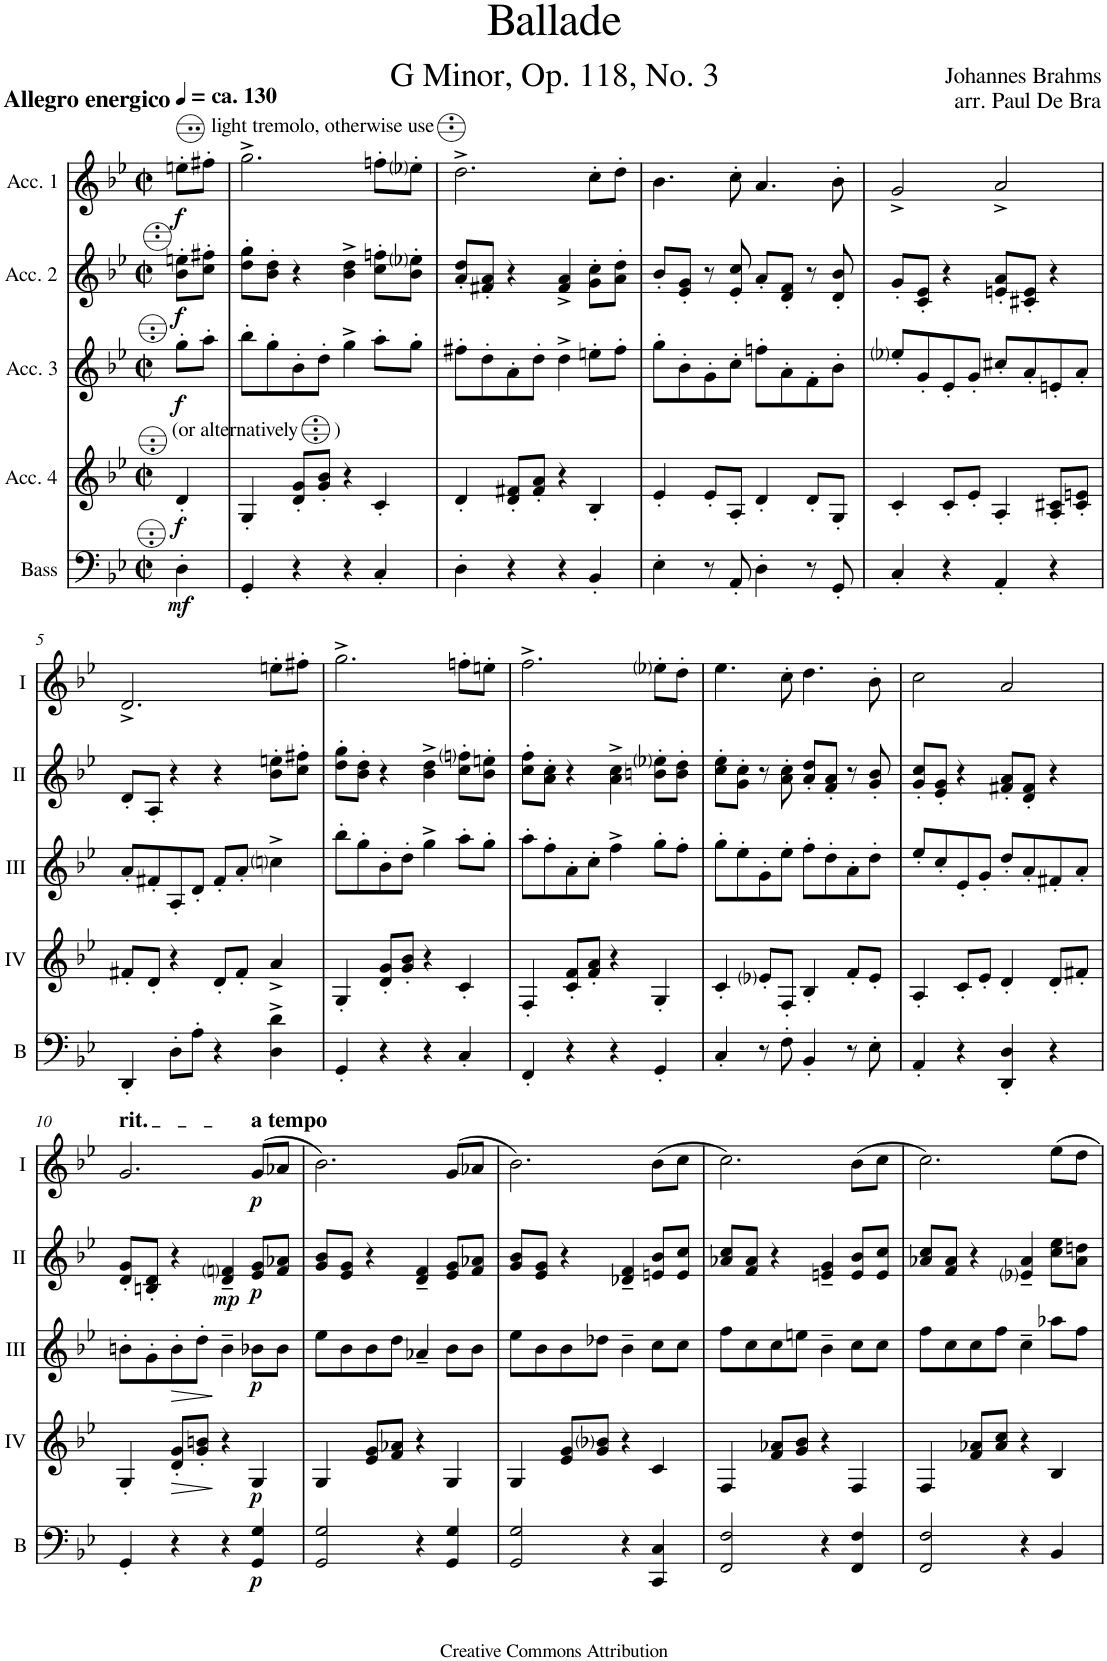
**kern	**dynam	**kern	**dynam	**kern	**dynam	**kern	**dynam	**kern	**dynam
*part5	*part5	*part4	*part4	*part3	*part3	*part2	*part2	*part1	*part1
*staff5	*staff5	*staff4	*staff4	*staff3	*staff3	*staff2	*staff2	*staff1	*staff1
*I"Bass	*	*I"Acc. 4	*	*I"Acc. 3	*	*I"Acc. 2	*	*I"Acc. 1	*
*I'B	*	*	*	*	*	*	*	*	*
*clefF4	*	*clefG2	*	*clefG2	*	*clefG2	*	*clefG2	*
*Trd7c12	*	*Trd7c12	*	*Trd7c12	*	*	*	*	*
*k[b-e-]	*	*k[b-e-]	*	*k[b-e-]	*	*k[b-e-]	*	*k[b-e-]	*
*M2/2	*	*M2/2	*	*M2/2	*	*M2/2	*	*M2/2	*
*met(c|)	*	*met(c|)	*	*met(c|)	*	*met(c|)	*	*met(c|)	*
=	=	=	=	=	=	=	=	=	=
!	!	!	!	!	!	!	!	!LO:TX:a:B:t=ca. 130	!
!	!	!	!	!	!	!	!	!LO:TX:a:t=light tremolo, otherwise use	!
!	!	!	!	!	!	!	!	!LO:TX:a:B:t=Allegro energico	!
!	!	!LO:TX:a:t=(or alternatively       )	!	!	!	!	!	!	!
!	!LO:DY:b	!	!LO:DY:b	!	!LO:DY:b	!	!LO:DY:b	!	!LO:DY:b
4D'\	mf	4d'/	f	8gg'\L	f	8b-\' 8een\'L	f	8een'\L	f
.	.	.	.	8aa'\J	.	8cc\' 8ff#X\'J	.	8ff#X'\J	.
=1	=1	=1	=1	=1	=1	=1	=1	=1	=1
4GG'/	.	4G'/	.	8bb-'\L	.	8dd\' 8gg\'L	.	2.gg^\	.
.	.	.	.	8gg'\	.	8b-\' 8dd\'J	.	.	.
4r	.	8d/' 8g/'L	.	8b-'\	.	4r	.	.	.
.	.	8g/' 8b-/'J	.	8dd'\J	.	.	.	.	.
4r	.	4r	.	4gg^\	.	4b-\^ 4dd\^	.	.	.
4C'/	.	4c'/	.	8aa'\L	.	8cc\' 8ffn\'L	.	8ffn'\L	.
.	.	.	.	8gg'\J	.	8b-\' 8ee-i\'J	.	8ee-i'\J	.
=2	=2	=2	=2	=2	=2	=2	=2	=2	=2
4D'\	.	4d'/	.	8ff#X'\L	.	8a/' 8dd/'L	.	2.dd^\	.
.	.	.	.	8dd'\	.	8f#X/' 8a/'J	.	.	.
4r	.	8d/' 8f#X/'L	.	8a'\	.	4r	.	.	.
.	.	8f#/' 8a/'J	.	8dd'\J	.	.	.	.	.
4r	.	4r	.	4dd^\	.	4f#/^ 4a/^	.	.	.
4BB-'/	.	4B-'/	.	8een'\L	.	8g\' 8cc\'L	.	8cc'\L	.
.	.	.	.	8ff#'\J	.	8a\' 8dd\'J	.	8dd'\J	.
=3	=3	=3	=3	=3	=3	=3	=3	=3	=3
4E-'\	.	4e-'/	.	8gg'\L	.	8b-'/L	.	4.b-\	.
.	.	.	.	8b-'\	.	8e-/' 8g/'J	.	.	.
8r	.	8e-'/L	.	8g'\	.	8r	.	.	.
8AA'/	.	8A'/J	.	8cc'\J	.	8e-/' 8cc/'	.	8cc'\	.
4D'\	.	4d'/	.	8ffn'\L	.	8a'/L	.	4.a/	.
.	.	.	.	8a'\	.	8d/' 8f/'J	.	.	.
8r	.	8d'/L	.	8f'\	.	8r	.	.	.
8GG'/	.	8G'/J	.	8b-'\J	.	8d/' 8b-/'	.	8b-'\	.
=4	=4	=4	=4	=4	=4	=4	=4	=4	=4
4C'/	.	4c'/	.	8ee-i'/L	.	8g'/L	.	2g^/	.
.	.	.	.	8g'/	.	8c/' 8e-/'J	.	.	.
4r	.	8c'/L	.	8e-'/	.	4r	.	.	.
.	.	8e-'/J	.	8g'/J	.	.	.	.	.
4AA'/	.	4A'/	.	8cc#X'/L	.	8en/' 8a/'L	.	2a^/	.
.	.	.	.	8a'/	.	8c#X/' 8e/'J	.	.	.
4r	.	8A/' 8c#X/'L	.	8en'/	.	4r	.	.	.
.	.	8c#/' 8en/'J	.	8a'/J	.	.	.	.	.
!!LO:LB:g=z
=5	=5	=5	=5	=5	=5	=5	=5	=5	=5
4DD'/	.	8f#X'/L	.	8a'/L	.	8d'/L	.	2.d^/	.
.	.	8d'/J	.	8f#X'/	.	8A'/J	.	.	.
8D'\L	.	4r	.	8A'/	.	4r	.	.	.
8A'\J	.	.	.	8d'/J	.	.	.	.	.
4r	.	8d'/L	.	8f#'/L	.	4r	.	.	.
.	.	8f#'/J	.	8a'/J	.	.	.	.	.
4D\^ 4d\^	.	4a^/	.	4ccni^\	.	8b-\' 8een\'L	.	8een'\L	.
.	.	.	.	.	.	8cc\' 8ff#X\'J	.	8ff#X'\J	.
=6	=6	=6	=6	=6	=6	=6	=6	=6	=6
4GG'/	.	4G'/	.	8bb-'\L	.	8dd\' 8gg\'L	.	2.gg^\	.
.	.	.	.	8gg'\	.	8b-\' 8dd\'J	.	.	.
4r	.	8d/' 8g/'L	.	8b-'\	.	4r	.	.	.
.	.	8g/' 8b-/'J	.	8dd'\J	.	.	.	.	.
4r	.	4r	.	4gg^\	.	4b-\^ 4dd\^	.	.	.
4C'/	.	4c'/	.	8aa'\L	.	8cc\' 8ffni\'L	.	8ffn'\L	.
.	.	.	.	8gg'\J	.	8b-\' 8een\'J	.	8een'\J	.
=7	=7	=7	=7	=7	=7	=7	=7	=7	=7
4FF'/	.	4F'/	.	8aa'\L	.	8cc\' 8ff\'L	.	2.ff^\	.
.	.	.	.	8ff'\	.	8a\' 8cc\'J	.	.	.
4r	.	8c/' 8f/'L	.	8a'\	.	4r	.	.	.
.	.	8f/' 8a/'J	.	8cc'\J	.	.	.	.	.
4r	.	4r	.	4ff^\	.	4a\^ 4cc\^	.	.	.
4GG'/	.	4G'/	.	8gg'\L	.	8bn\' 8ee-i\'L	.	8ee-i'\L	.
.	.	.	.	8ff'\J	.	8b\' 8dd\'J	.	8dd'\J	.
=8	=8	=8	=8	=8	=8	=8	=8	=8	=8
4C'/	.	4c'/	.	8gg'\L	.	8cc\' 8ee-\'L	.	4.ee-\	.
.	.	.	.	8ee-'\	.	8g\' 8cc\'J	.	.	.
8r	.	8e-i'/L	.	8g'\	.	8r	.	.	.
8F'\	.	8F'/J	.	8ee-'\J	.	8a\' 8cc\'	.	8cc'\	.
4BB-'/	.	4B-'/	.	8ff'\L	.	8a/' 8dd/'L	.	4.dd\	.
.	.	.	.	8dd'\	.	8f/' 8a/'J	.	.	.
8r	.	8f'/L	.	8a'\	.	8r	.	.	.
8E-'\	.	8e-'/J	.	8dd'\J	.	8g/' 8b-/'	.	8b-'\	.
=9	=9	=9	=9	=9	=9	=9	=9	=9	=9
4AA'/	.	4A'/	.	8ee-'/L	.	8g/' 8cc/'L	.	2cc\	.
.	.	.	.	8cc'/	.	8e-/' 8g/'J	.	.	.
4r	.	8c'/L	.	8e-'/	.	4r	.	.	.
.	.	8e-'/J	.	8g'/J	.	.	.	.	.
4DD/' 4D/'	.	4d'/	.	8dd'/L	.	8f#X/' 8a/'L	.	2a/	.
.	.	.	.	8a'/	.	8d/' 8f#/'J	.	.	.
4r	.	8d'/L	.	8f#X'/	.	4r	.	.	.
.	.	8f#X'/J	.	8a'/J	.	.	.	.	.
!!LO:LB:g=z
=10	=10	=10	=10	=10	=10	=10	=10	=10	=10
!	!	!	!	!	!	!	!	!LO:TX:a:t=rit.	!
4GG'/	.	4G'/	.	8bn'\L	.	8d/' 8g/'L	.	2.g/	.
.	.	.	.	8g'\	.	8Bn/' 8d/'J	.	.	.
!	!	!	!LO:HP:b	!	!LO:HP:b	!	!	!	!
4r	.	8d/' 8g/'L	>	8b'\	>	4r	.	.	.
.	.	8g/' 8bn/'J	.	8dd'\J	.	.	.	.	.
4r	.	4r	]	4b~\	]	4d/~ 4fni/~	.	.	.
!	!	!	!	!	!	!	!	!LO:TX:a:B:t=a tempo	!
!	!LO:DY:b	!	!LO:DY:b	!	!LO:DY:b	!	!LO:DY:b	!	!LO:DY:b
4GG/ 4G/	p	4G/	p	8b-X\L	p	8e-/ 8g/L	p	(8g/L	p
.	.	.	.	8b-\J	.	8f/ 8a-X/J	.	8a-X/J	.
=11	=11	=11	=11	=11	=11	=11	=11	=11	=11
2GG/ 2G/	.	4G/	.	8ee-\L	.	8g/ 8b-/L	.	2.b-\)	.
.	.	.	.	8b-\	.	8e-/ 8g/J	.	.	.
.	.	8e-/ 8g/L	.	8b-\	.	4r	.	.	.
.	.	8f/ 8a-X/J	.	8dd\J	.	.	.	.	.
4r	.	4r	.	4a-X~/	.	4d/~ 4f/~	.	.	.
4GG/ 4G/	.	4G/	.	8b-\L	.	8e-/ 8g/L	.	(8g/L	.
.	.	.	.	8b-\J	.	8f/ 8a-X/J	.	8a-X/J	.
=12	=12	=12	=12	=12	=12	=12	=12	=12	=12
2GG/ 2G/	.	4G/	.	8ee-\L	.	8g/ 8b-/L	.	2.b-\)	.
.	.	.	.	8b-\	.	8e-/ 8g/J	.	.	.
.	.	8e-/ 8g/L	.	8b-\	.	4r	.	.	.
.	.	8g/ 8b-i/J	.	8dd-X\J	.	.	.	.	.
4r	.	4r	.	4b-~\	.	4d-X/~ 4f/~	.	.	.
4CC/ 4C/	.	4c/	.	8cc\L	.	8en/ 8b-/L	.	(8b-\L	.
.	.	.	.	8cc\J	.	8e/ 8cc/J	.	8cc\J	.
=13	=13	=13	=13	=13	=13	=13	=13	=13	=13
2FF/ 2F/	.	4F/	.	8ff\L	.	8a-X/ 8cc/L	.	2.cc\)	.
.	.	.	.	8cc\	.	8f/ 8a-/J	.	.	.
.	.	8f/ 8a-X/L	.	8cc\	.	4r	.	.	.
.	.	8g/ 8b-/J	.	8een\J	.	.	.	.	.
4r	.	4r	.	4b-~\	.	4en/~ 4g/~	.	.	.
4FF/ 4F/	.	4F/	.	8cc\L	.	8e/ 8b-/L	.	(8b-\L	.
.	.	.	.	8cc\J	.	8e/ 8cc/J	.	8cc\J	.
=14	=14	=14	=14	=14	=14	=14	=14	=14	=14
2FF/ 2F/	.	4F/	.	8ff\L	.	8a-X/ 8cc/L	.	2.cc\)	.
.	.	.	.	8cc\	.	8f/ 8a-/J	.	.	.
.	.	8f/ 8a-X/L	.	8cc\	.	4r	.	.	.
.	.	8a-/ 8cc/J	.	8ff\J	.	.	.	.	.
4r	.	4r	.	4cc~\	.	4e-i/~ 4a-/~	.	.	.
4BB-/	.	4B-/	.	8aa-X\L	.	8cc\ 8ee-\L	.	8ee-\L	.
.	.	.	.	8ff\J	.	8a-\ 8ddn\J	.	8dd\J	.
=	=	=	=	=	=	=	=	=	=
*-	*-	*-	*-	*-	*-	*-	*-	*-	*-
